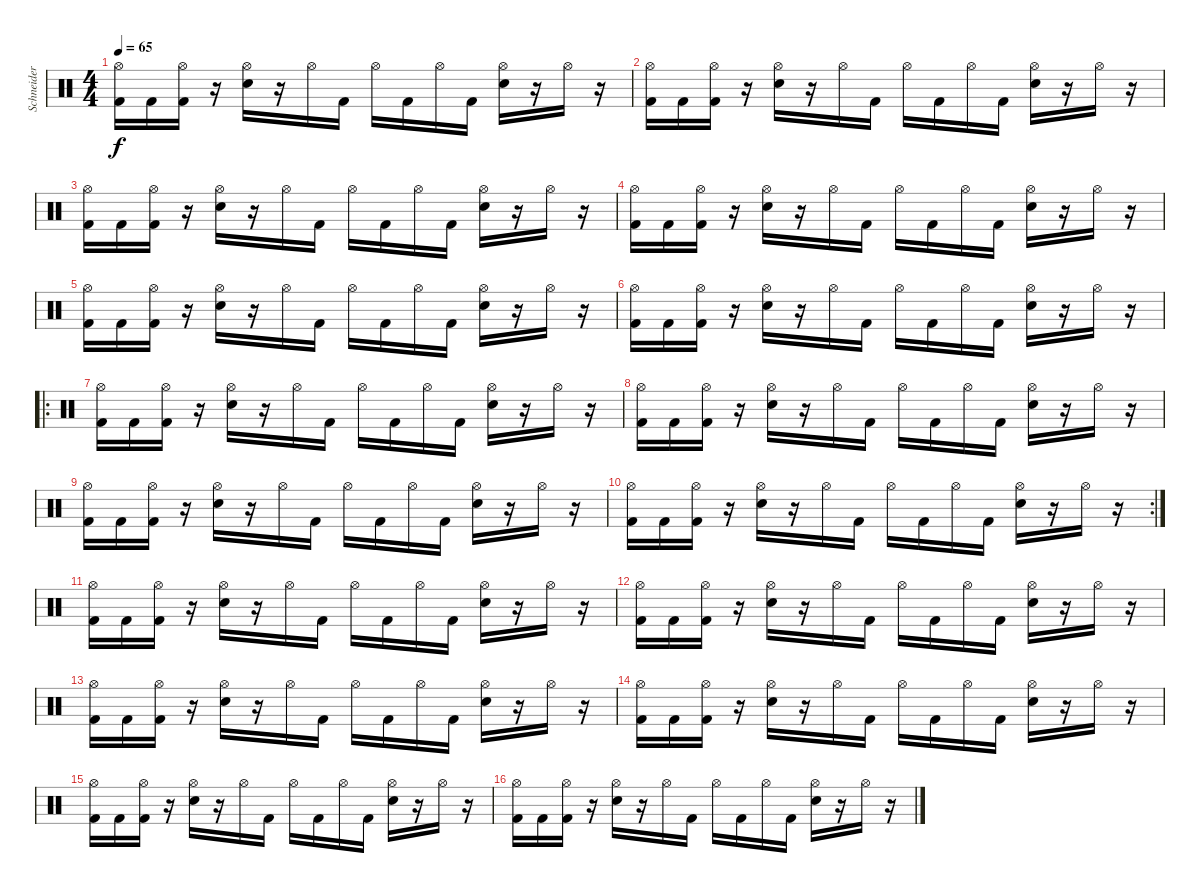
\track ("Schneider" "Schneider") {instrument percussion}
\staff {score}
\articulation defaults
\ts (4 4)
\tempo 65
\clef neutral
\ks c
("Hi-Hat (open)" "Kick (hit) 2").16{dy f} "Kick (hit) 2".16 ("Hi-Hat (open)" "Kick (hit) 2").16 r.16 ("Hi-Hat (open)" "Electric Snare (hit)").16 r.16 "Hi-Hat (open)".16 "Kick (hit) 2".16 "Hi-Hat (open)".16 "Kick (hit) 2".16 "Hi-Hat (open)".16 "Kick (hit) 2".16 ("Hi-Hat (open)" "Electric Snare (hit)").16 r.16 "Hi-Hat (open)".16 r.16 |
("Hi-Hat (open)" "Kick (hit) 2").16 "Kick (hit) 2".16 ("Hi-Hat (open)" "Kick (hit) 2").16 r.16 ("Hi-Hat (open)" "Electric Snare (hit)").16 r.16 "Hi-Hat (open)".16 "Kick (hit) 2".16 "Hi-Hat (open)".16 "Kick (hit) 2".16 "Hi-Hat (open)".16 "Kick (hit) 2".16 ("Hi-Hat (open)" "Electric Snare (hit)").16 r.16 "Hi-Hat (open)".16 r.16 |
("Hi-Hat (open)" "Kick (hit) 2").16 "Kick (hit) 2".16 ("Hi-Hat (open)" "Kick (hit) 2").16 r.16 ("Hi-Hat (open)" "Electric Snare (hit)").16 r.16 "Hi-Hat (open)".16 "Kick (hit) 2".16 "Hi-Hat (open)".16 "Kick (hit) 2".16 "Hi-Hat (open)".16 "Kick (hit) 2".16 ("Hi-Hat (open)" "Electric Snare (hit)").16 r.16 "Hi-Hat (open)".16 r.16 |
("Hi-Hat (open)" "Kick (hit) 2").16 "Kick (hit) 2".16 ("Hi-Hat (open)" "Kick (hit) 2").16 r.16 ("Hi-Hat (open)" "Electric Snare (hit)").16 r.16 "Hi-Hat (open)".16 "Kick (hit) 2".16 "Hi-Hat (open)".16 "Kick (hit) 2".16 "Hi-Hat (open)".16 "Kick (hit) 2".16 ("Hi-Hat (open)" "Electric Snare (hit)").16 r.16 "Hi-Hat (open)".16 r.16 |
("Hi-Hat (open)" "Kick (hit) 2").16 "Kick (hit) 2".16 ("Hi-Hat (open)" "Kick (hit) 2").16 r.16 ("Hi-Hat (open)" "Electric Snare (hit)").16 r.16 "Hi-Hat (open)".16 "Kick (hit) 2".16 "Hi-Hat (open)".16 "Kick (hit) 2".16 "Hi-Hat (open)".16 "Kick (hit) 2".16 ("Hi-Hat (open)" "Electric Snare (hit)").16 r.16 "Hi-Hat (open)".16 r.16 |
("Hi-Hat (open)" "Kick (hit) 2").16 "Kick (hit) 2".16 ("Hi-Hat (open)" "Kick (hit) 2").16 r.16 ("Hi-Hat (open)" "Electric Snare (hit)").16 r.16 "Hi-Hat (open)".16 "Kick (hit) 2".16 "Hi-Hat (open)".16 "Kick (hit) 2".16 "Hi-Hat (open)".16 "Kick (hit) 2".16 ("Hi-Hat (open)" "Electric Snare (hit)").16 r.16 "Hi-Hat (open)".16 r.16 |
\ro
("Hi-Hat (open)" "Kick (hit) 2").16 "Kick (hit) 2".16 ("Hi-Hat (open)" "Kick (hit) 2").16 r.16 ("Hi-Hat (open)" "Electric Snare (hit)").16 r.16 "Hi-Hat (open)".16 "Kick (hit) 2".16 "Hi-Hat (open)".16 "Kick (hit) 2".16 "Hi-Hat (open)".16 "Kick (hit) 2".16 ("Hi-Hat (open)" "Electric Snare (hit)").16 r.16 "Hi-Hat (open)".16 r.16 |
("Hi-Hat (open)" "Kick (hit) 2").16 "Kick (hit) 2".16 ("Hi-Hat (open)" "Kick (hit) 2").16 r.16 ("Hi-Hat (open)" "Electric Snare (hit)").16 r.16 "Hi-Hat (open)".16 "Kick (hit) 2".16 "Hi-Hat (open)".16 "Kick (hit) 2".16 "Hi-Hat (open)".16 "Kick (hit) 2".16 ("Hi-Hat (open)" "Electric Snare (hit)").16 r.16 "Hi-Hat (open)".16 r.16 |
("Hi-Hat (open)" "Kick (hit) 2").16 "Kick (hit) 2".16 ("Hi-Hat (open)" "Kick (hit) 2").16 r.16 ("Hi-Hat (open)" "Electric Snare (hit)").16 r.16 "Hi-Hat (open)".16 "Kick (hit) 2".16 "Hi-Hat (open)".16 "Kick (hit) 2".16 "Hi-Hat (open)".16 "Kick (hit) 2".16 ("Hi-Hat (open)" "Electric Snare (hit)").16 r.16 "Hi-Hat (open)".16 r.16 |
\rc 2
("Hi-Hat (open)" "Kick (hit) 2").16 "Kick (hit) 2".16 ("Hi-Hat (open)" "Kick (hit) 2").16 r.16 ("Hi-Hat (open)" "Electric Snare (hit)").16 r.16 "Hi-Hat (open)".16 "Kick (hit) 2".16 "Hi-Hat (open)".16 "Kick (hit) 2".16 "Hi-Hat (open)".16 "Kick (hit) 2".16 ("Hi-Hat (open)" "Electric Snare (hit)").16 r.16 "Hi-Hat (open)".16 r.16 |
("Hi-Hat (open)" "Kick (hit) 2").16 "Kick (hit) 2".16 ("Hi-Hat (open)" "Kick (hit) 2").16 r.16 ("Hi-Hat (open)" "Electric Snare (hit)").16 r.16 "Hi-Hat (open)".16 "Kick (hit) 2".16 "Hi-Hat (open)".16 "Kick (hit) 2".16 "Hi-Hat (open)".16 "Kick (hit) 2".16 ("Hi-Hat (open)" "Electric Snare (hit)").16 r.16 "Hi-Hat (open)".16 r.16 |
("Hi-Hat (open)" "Kick (hit) 2").16 "Kick (hit) 2".16 ("Hi-Hat (open)" "Kick (hit) 2").16 r.16 ("Hi-Hat (open)" "Electric Snare (hit)").16 r.16 "Hi-Hat (open)".16 "Kick (hit) 2".16 "Hi-Hat (open)".16 "Kick (hit) 2".16 "Hi-Hat (open)".16 "Kick (hit) 2".16 ("Hi-Hat (open)" "Electric Snare (hit)").16 r.16 "Hi-Hat (open)".16 r.16 |
("Hi-Hat (open)" "Kick (hit) 2").16 "Kick (hit) 2".16 ("Hi-Hat (open)" "Kick (hit) 2").16 r.16 ("Hi-Hat (open)" "Electric Snare (hit)").16 r.16 "Hi-Hat (open)".16 "Kick (hit) 2".16 "Hi-Hat (open)".16 "Kick (hit) 2".16 "Hi-Hat (open)".16 "Kick (hit) 2".16 ("Hi-Hat (open)" "Electric Snare (hit)").16 r.16 "Hi-Hat (open)".16 r.16 |
("Hi-Hat (open)" "Kick (hit) 2").16 "Kick (hit) 2".16 ("Hi-Hat (open)" "Kick (hit) 2").16 r.16 ("Hi-Hat (open)" "Electric Snare (hit)").16 r.16 "Hi-Hat (open)".16 "Kick (hit) 2".16 "Hi-Hat (open)".16 "Kick (hit) 2".16 "Hi-Hat (open)".16 "Kick (hit) 2".16 ("Hi-Hat (open)" "Electric Snare (hit)").16 r.16 "Hi-Hat (open)".16 r.16 |
("Hi-Hat (open)" "Kick (hit) 2").16 "Kick (hit) 2".16 ("Hi-Hat (open)" "Kick (hit) 2").16 r.16 ("Hi-Hat (open)" "Electric Snare (hit)").16 r.16 "Hi-Hat (open)".16 "Kick (hit) 2".16 "Hi-Hat (open)".16 "Kick (hit) 2".16 "Hi-Hat (open)".16 "Kick (hit) 2".16 ("Hi-Hat (open)" "Electric Snare (hit)").16 r.16 "Hi-Hat (open)".16 r.16 |
("Hi-Hat (open)" "Kick (hit) 2").16 "Kick (hit) 2".16 ("Hi-Hat (open)" "Kick (hit) 2").16 r.16 ("Hi-Hat (open)" "Electric Snare (hit)").16 r.16 "Hi-Hat (open)".16 "Kick (hit) 2".16 "Hi-Hat (open)".16 "Kick (hit) 2".16 "Hi-Hat (open)".16 "Kick (hit) 2".16 ("Hi-Hat (open)" "Electric Snare (hit)").16 r.16 "Hi-Hat (open)".16 r.16
